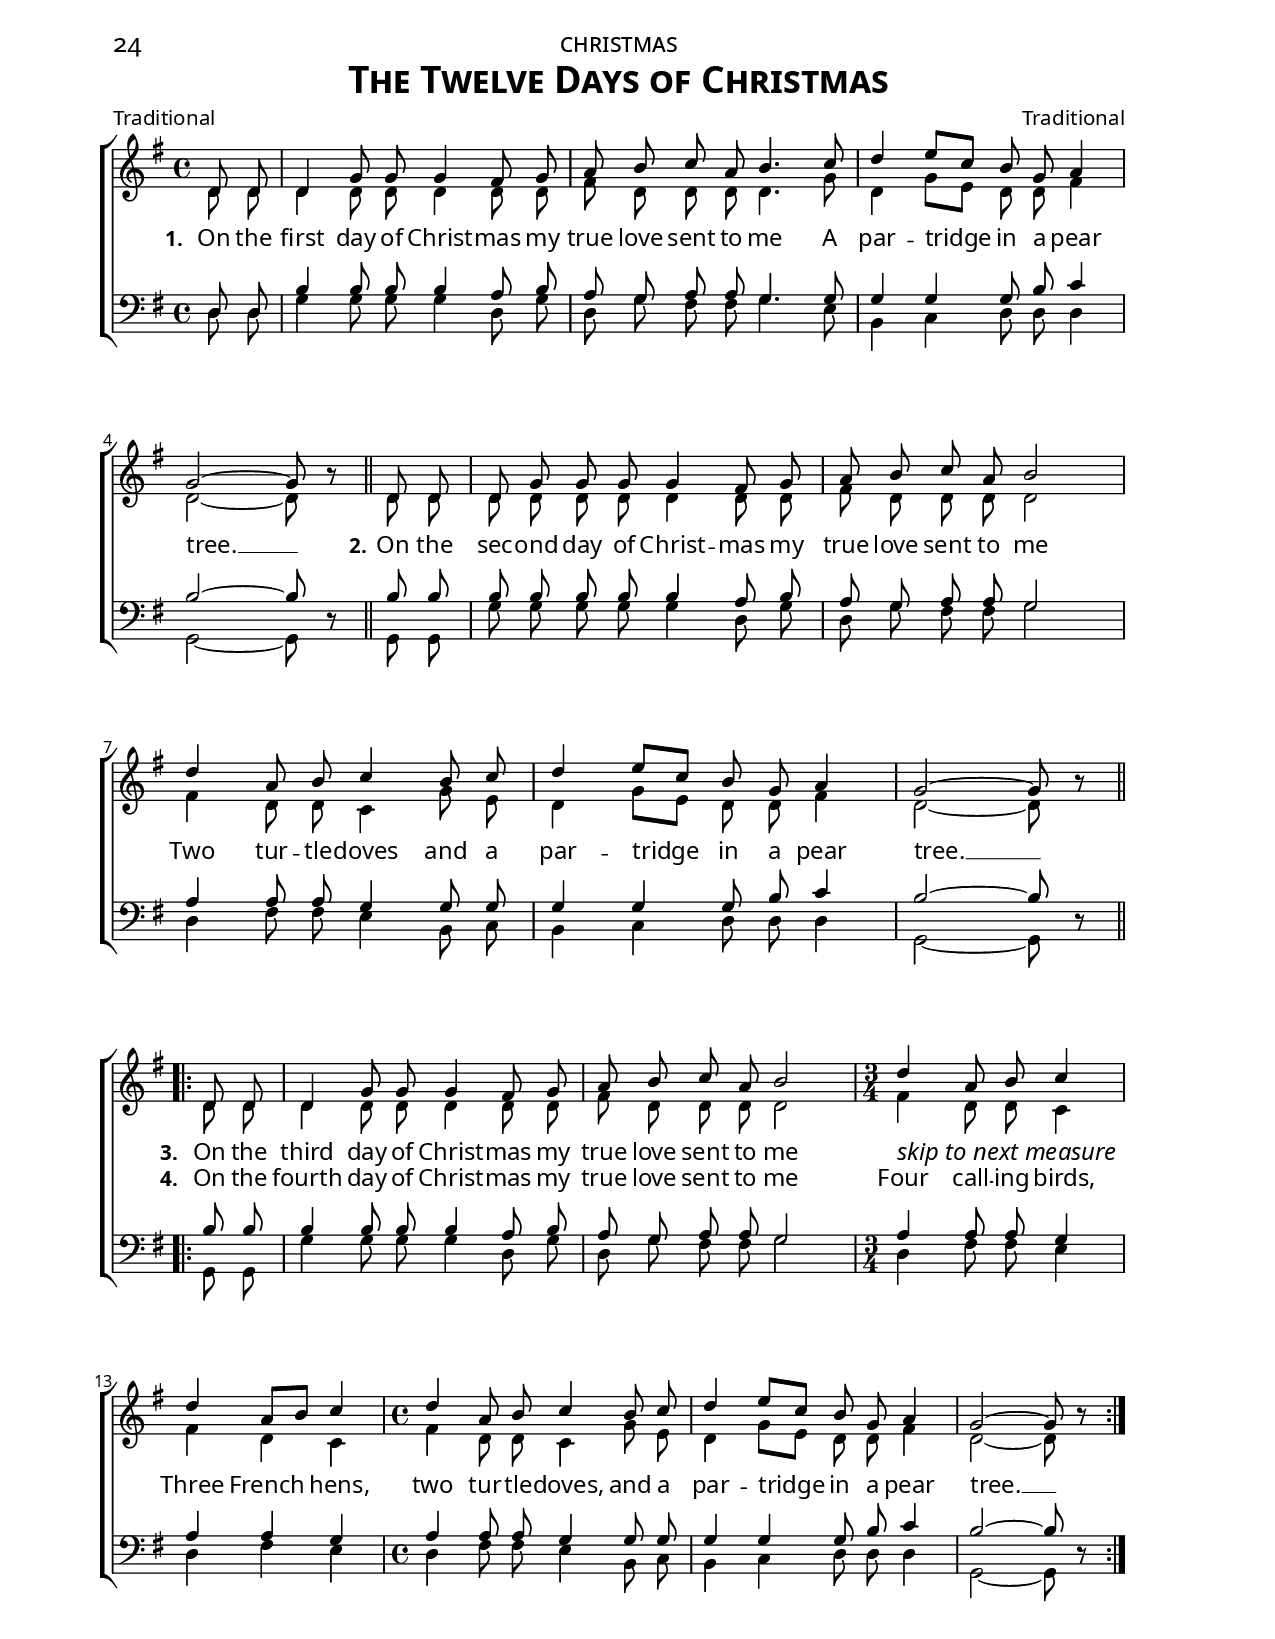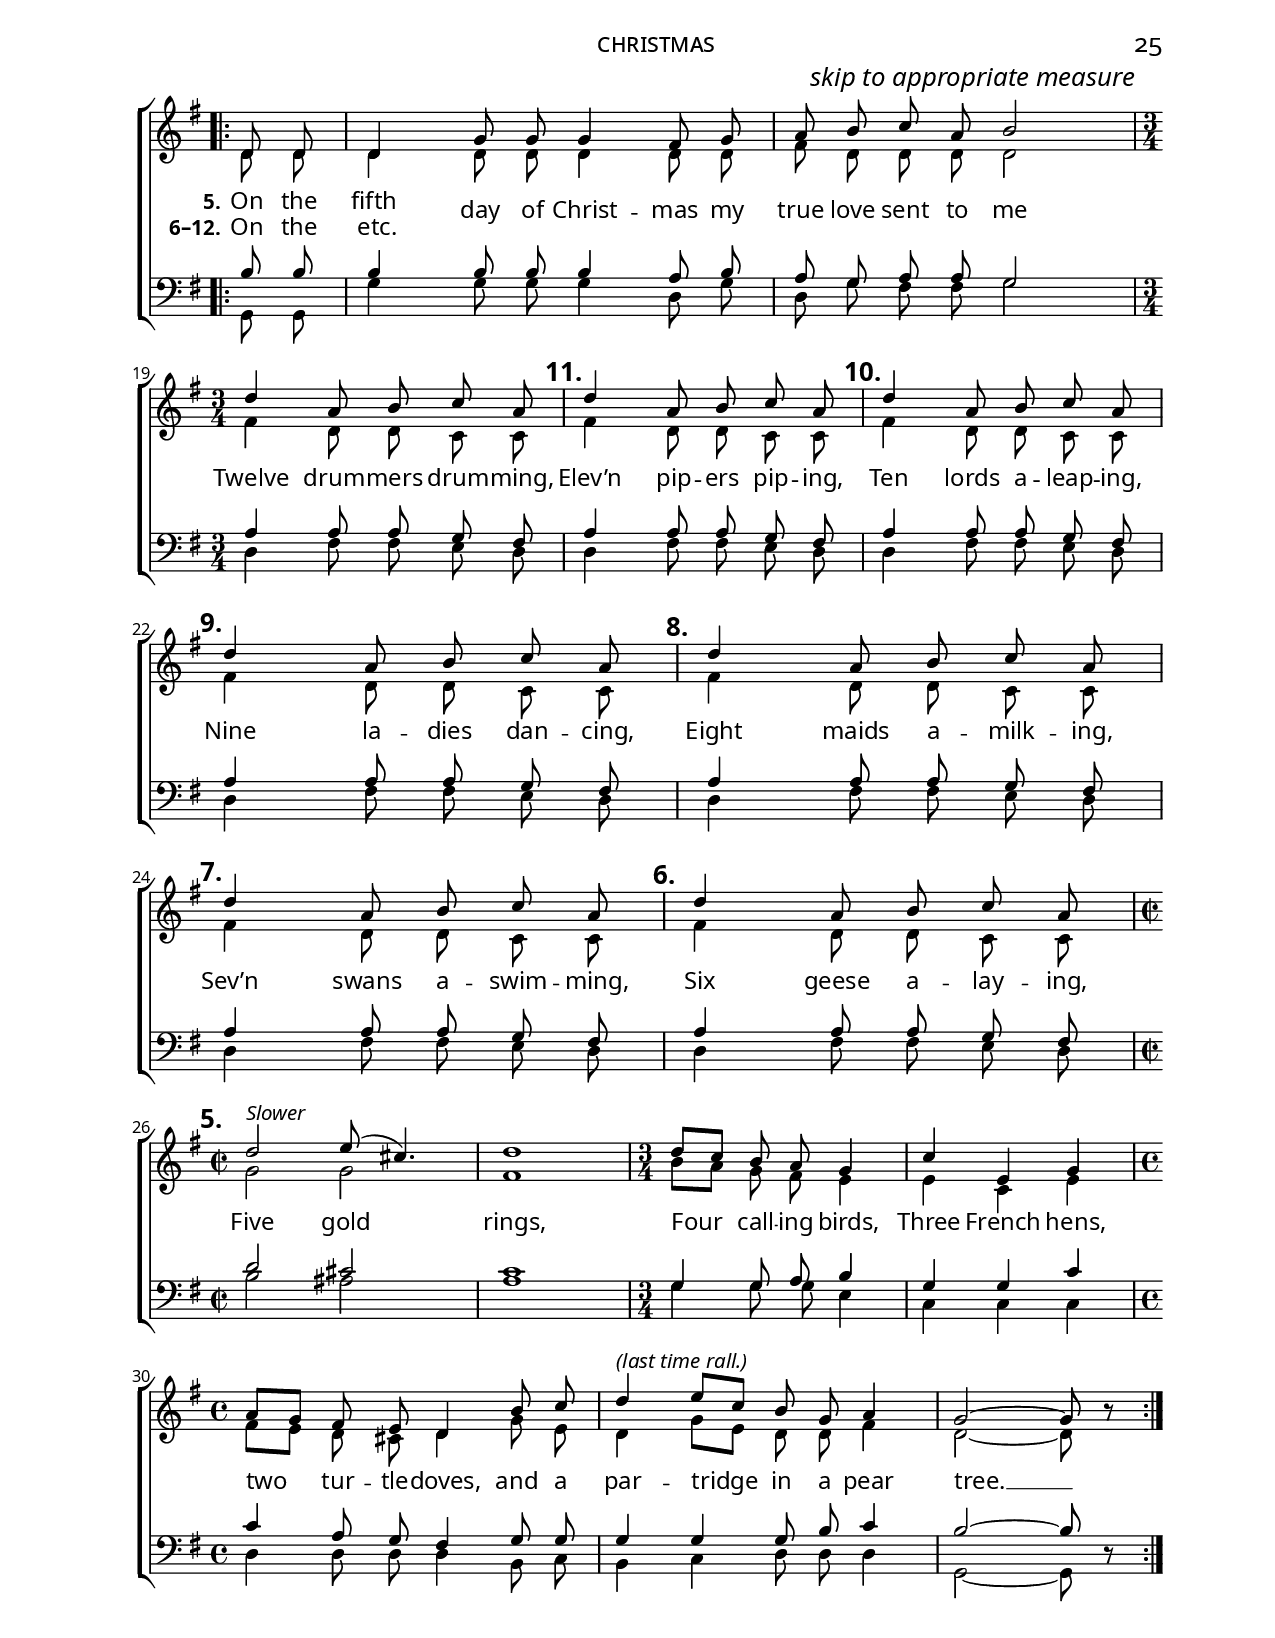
\version "2.14.2"
\include "util.ly"
#(set-global-staff-size 18) \paper{ #(define fonts (make-pango-font-tree "Garamond Premier Pro" "Garamond Premier Pro" "Garamond Premier Pro" (/ 18 20))) }
\header {
  title = \markup{\override #'(font-name . "Garamond Premier Pro Semibold"){ \abs-fontsize #18 \smallCapsOldStyle"The Twelve Days of Christmas"}}
  poet = \markup\oldStyleNum"Traditional"
  composer = \markup\oldStyleNum"Traditional"
  %arranger = \markup\oldStyleNum"Edited by Benjamin Bloomfield (1984–)"
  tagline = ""
}
\paper {
  %print-all-headers = ##t
  paper-height = 11\in
  paper-width = 8.5\in
  indent = 0\in
  %system-system-spacing = #'((basic-distance . 10) (padding . 0))
  %system-system-spacing =
  %  #'((basic-distance . 0)
  %     (minimum-distance . 0)
  %     (padding . -0.35)
  %     (stretchability . 100))
  ragged-last-bottom = ##f
  ragged-bottom = ##f
  two-sided = ##t
  inner-margin = 1\in
  outer-margin = 0.75\in
  top-margin = 0.26\in
  bottom-margin = 0.25\in
  first-page-number = #024
  print-first-page-number = ##t
  headerLine = \markup{\override #'(font-name . "Garamond Premier Pro") \smallCapsOldStyle"christmas"}
  oddHeaderMarkup = \markup\fill-line{
     \override #'(font-name . "Garamond Premier Pro")\abs-fontsize #12.5
     \combine 
        \fill-line{"" \on-the-fly #print-page-number-check-first
        \oldStylePageNum""
        }
        \fill-line{\headerLine}
  }
  evenHeaderMarkup = \markup {
     \override #'(font-name . "Garamond Premier Pro")\abs-fontsize #12.5
     \combine
        \on-the-fly #print-page-number-check-first
        \oldStylePageNum""
        \fill-line{\headerLine}
  }
}
global = {
  \key g \major
  \time 4/4
  \autoBeamOff
  \override DynamicLineSpanner #'staff-padding = #0.0
  \override DynamicLineSpanner #'Y-extent = #'(-1 . 1)
}

sopMusic = \relative c' {
  \partial 4 d8 d |
  d4 g8 g g4 fis8 g |
  a b c a b4. c8 |
  
  d4 e8[ c] b g a4 | \break
  g2~ g8 b\rest \bar "||"
  d,8 d |
  d8 g g g g4 fis8 g |
  
  a b c a b2 | \break
  d4 a8 b c4 b8 c |
  d4 e8[ c] b g a4 |
  g2~g8 b\rest | \break
  
  \repeat volta 2 {
    d,8 d |
    d4 g8 g g4 fis8 g |
    a b c a b2 |
    \time 3/4 d4 a8 b c4 |
    d4 a8[ b] c4 |
    \time 4/4
    
    d4 a8 b c4 b8 c |
    d4 e8[ c] b g a4 |
    g2~g8 b8\rest |
  }
  \break
  
  %5th verse
    \repeat volta 2 {
    \partial 4 d,8 d |
    d4 g8 g g4 fis8 g |
    a b c a b2 | \break
    \once \override Score.RehearsalMark #'break-visibility = #end-of-line-visible
    \once \override Score.RehearsalMark #'self-alignment-X = #RIGHT
    \mark\markup\italic"skip to appropriate measure"

    
    \time 3/4
    d4 a8 b c a |
    \mark\markup\bold"11."
    d4 a8 b c a |
    \mark\markup\bold"10."
    d4 a8 b c a |
    \mark\markup\bold"9."
    d4 a8 b c a |
    \mark\markup\bold"8."
    d4 a8 b c a |
    \mark\markup\bold"7."
    d4 a8 b c a |
    \mark\markup\bold"6."
    d4 a8 b c a |
    \break
    \time 2/2
    \mark\markup\bold"5."    
    d2^\markup\italic"Slower" e8( cis4.) |
    d1 |
    
    \time 3/4 d8[ c] b a g4 |
    c e, g |
    \time 4/4 a8[ g] fis e d4 b'8 c |
    
    d4^\markup\italic"(last time rall.)" e8[ c] b g a4 |
    \partial 4*3 g2~g8 b8\rest
  }
}
sopWords = \lyricmode {
  
}

altoMusic = \relative c' {
  d8 d |
  d4 d8 d d4 d8 d |
  fis d d d d4. g8 |
  
  d4 g8[ e] d d fis4 |
  d2~d8 s |
  d d |
  d d d d d4 d8 d |
  
  fis d d d d2 |
  fis4 d8 d c4 g'8 e |
  d4 g8[ e] d d fis4 |
  d2~d8 s |
  
  d d |
  d4 d8 d d4 d8 d |
  fis d d d d2 |
  fis4 d8 d c4 |
  fis4 d4 c4 |
  
  fis4 d8 d c4 g'8 e |
  d4 g8[ e] d d fis4 |
  d2~d8 s |
  
  
  %new stuff 5th verse
  d8 d |
  d4 d8 d d4 d8 d |
  fis d d d d2 |
  
  \repeat unfold 7 {fis4 d8 d c c |}
  
  g'2 g |
  fis1 |
  
  b8[ a] g fis e4 |
  e c e |
  fis8[ e] d8 cis d4 g8 e |
  d4 g8[ e] d d fis4 |
  d2~d8 s |
}
dropLyrics =
{
    \override LyricText #'extra-offset = #'(0 . -1.4)
    \override LyricHyphen #'extra-offset = #'(0 . -1.4)
    \override LyricExtender #'extra-offset = #'(0 . -1.4)
}

altoWords = \lyricmode {
  \dropLyricsIV
  \set stanza = #"1. "
  On the first day of Christ -- mas my true love sent to me
  A par -- tridge in a pear tree. __
  \set stanza = #"2."
  On the sec -- ond day of Christ -- mas my true love sent to me
  Two tur -- tle -- doves and a par -- tridge in a pear tree. __
  
  \set stanza = #"3. "
  On the third day of Christ -- mas my true love sent to me
  \markup\italic"skip to next measure" _ _ _
  Three French hens,
  two tur -- tle -- doves, and a par -- tridge in a pear tree. __
  
  \set stanza = #"5."
  On the fifth \dropLyrics day of Christ -- mas my true love sent to me \raiseLyrics
  
  Twelve drum -- mers drum -- ming,
  Elev’n pip -- ers pip -- ing,
  Ten lords a -- leap -- ing,
  Nine la -- dies dan -- cing,
  Eight maids a -- milk -- ing,
  Sev’n swans a -- swim -- ming,
  Six geese a -- lay -- ing,
  
  Five gold rings,
  Four call -- ing birds,
  Three French hens,
  two tur -- tle -- doves, and a par -- tridge in a pear tree. __
  

}
altoWordsII = \lyricmode {
  \dropLyricsIV
%\markup\italic
  \repeat unfold 46 \skip1
  \set stanza = #"4. "
  On the fourth day of Christ -- mas my true love sent to me
  Four call -- ing birds,
  %Three French hens,
  %two tur -- tle -- doves, and a par -- tridge in a pear tree. __
  
  \repeat unfold 15 \skip1
  \set stanza = #"6–12."
  On the "etc."
}
altoWordsIII = \lyricmode {
  \set stanza = #"3. "
  \set ignoreMelismata = ##t
}
altoWordsIV = \lyricmode {
  \set stanza = #"4. "
  \set ignoreMelismata = ##t
}
altoWordsV = \lyricmode {
  \set stanza = #"5. "
  \set ignoreMelismata = ##t
}
altoWordsVI = \lyricmode {
  \set stanza = #"6. "
  \set ignoreMelismata = ##t
}
tenorMusic = \relative c {
  d8 d |
  b'4 b8 b b4 a8 b |
  a g a a g4. g8 |
  
  g4 g g8 b c4 |
  b2~ b8 s |
  b8 b |
  b b b b b4 a8 b |
  
  a g a a g2 |
  a4 a8 a g4 g8 g |
  g4 g g8 b c4 |
  b2~ b8 s |
  
  b8 b |
  b4 b8 b b4 a8 b |
  a g a a g2 |
  a4 a8 a g4 |
  a4 a4 g4 |
  
  a4 a8 a g4 g8 g |
  g4 g g8 b c4 |
  b2~b8 s |
  
  
  %5th verse
  b8 b |
  b4 b8 b b4 a8 b |
  a g a a g2 |
  
  \repeat unfold 7 {a4 a8 a g fis |}
  
  d'2 cis |
  c1 |
  
  g4 g8 a b4 |
  g g c |
  c a8 g fis4 g8 g
  g4 g g8 b c4 |
  b2~b8 s |
}
tenorWords = \lyricmode {

}

bassMusic = \relative c {
  d8 d |
  g4 g8 g g4 d8 g |
  d g fis fis g4. e8 |
  
  b4 c d8 d d4 |
  g,2~g8 d'\rest |
  g,8 g |
  g' g g g g4 d8 g |
  
  d g fis fis g2 |
  d4 fis8 fis e4 b8 c |
  b4 c d8 d d4 |
  g,2~g8 d'\rest |
  
  g,8 g |
  g'4 g8 g g4 d8 g |
  d g fis fis g2 |
  d4 fis8 fis e4 |
  d4 fis4 e4 |
  
  d fis8 fis e4 b8 c |
  b4 c d8 d d4 |
  g,2~ g8 d'\rest |
  
  %5th verse
  g,8 g |
  g'4 g8 g g4 d8 g |
  d g fis fis g2 |
  
  \repeat unfold 7 {d4 fis8 fis e d |}
  
  b'2 ais |
  a1 |
  
  g4 g8 g e4 |
  c c c |
  d d8 d d4 b8 c |
  b4 c d8 d d4 |
  g,2~ g8 d'\rest |
}
bassWords = \lyricmode {

}

pianoRH = \relative c' {
  
}
pianoLH = \relative c' {
  
}

\score {
  <<
   \new ChoirStaff <<
    \new Staff = women <<
      \new Voice = "sopranos" { \voiceOne << \global \sopMusic >> }
      \new Voice = "altos" { \voiceTwo << \global \altoMusic >> }
    >>
    \new Lyrics \with { alignAboveContext = #"women" \override VerticalAxisGroup #'nonstaff-relatedstaff-spacing = #'((basic-distance . 1))} \lyricsto "sopranos" \sopWords
    \new Lyrics = "altosVI"  \with { alignBelowContext = #"women" } \lyricsto "altos" \altoWordsVI
    \new Lyrics = "altosV"  \with { alignBelowContext = #"women" } \lyricsto "altos" \altoWordsV
    \new Lyrics = "altosIV"  \with { alignBelowContext = #"women" } \lyricsto "altos" \altoWordsIV
    \new Lyrics = "altosIII"  \with { alignBelowContext = #"women" } \lyricsto "altos" \altoWordsIII
    \new Lyrics = "altosII"  \with { alignBelowContext = #"women" } \lyricsto "altos" \altoWordsII
    \new Lyrics = "altos"  \with { alignBelowContext = #"women" } \lyricsto "altos" \altoWords
   \new Staff = men <<
      \clef bass
      \new Voice = "tenors" { \voiceOne << \global \tenorMusic >> }
      \new Voice = "basses" { \voiceTwo << \global \bassMusic >> }
    >>
    \new Lyrics \with { alignAboveContext = #"men" \override VerticalAxisGroup #'nonstaff-relatedstaff-spacing = #'((basic-distance . 1)) } \lyricsto "tenors" \tenorWords
    \new Lyrics \with { alignBelowContext = #"men" \override VerticalAxisGroup #'nonstaff-relatedstaff-spacing = #'((basic-distance . 1)) } \lyricsto "basses" \bassWords
  >>
%    \new PianoStaff << \new Staff { \new Voice { \pianoRH } } \new Staff { \clef "bass" \pianoLH } >>
  >>
  \layout {
  \context {
    \Lyrics
    \override LyricText #'font-size = #1.3
  }
    \context {
      \Score
      %\override SpacingSpanner #'base-shortest-duration = #(ly:make-moment 1 8)
      %\override SpacingSpanner #'common-shortest-duration = #(ly:make-moment 1 4)
    }
    \context {
      % Remove all empty staves
      % \Staff \RemoveEmptyStaves \override VerticalAxisGroup #'remove-first = ##t
    }
    \context {
      \Lyrics
      \override LyricText #'X-offset = #center-on-word
    }
  }
}

